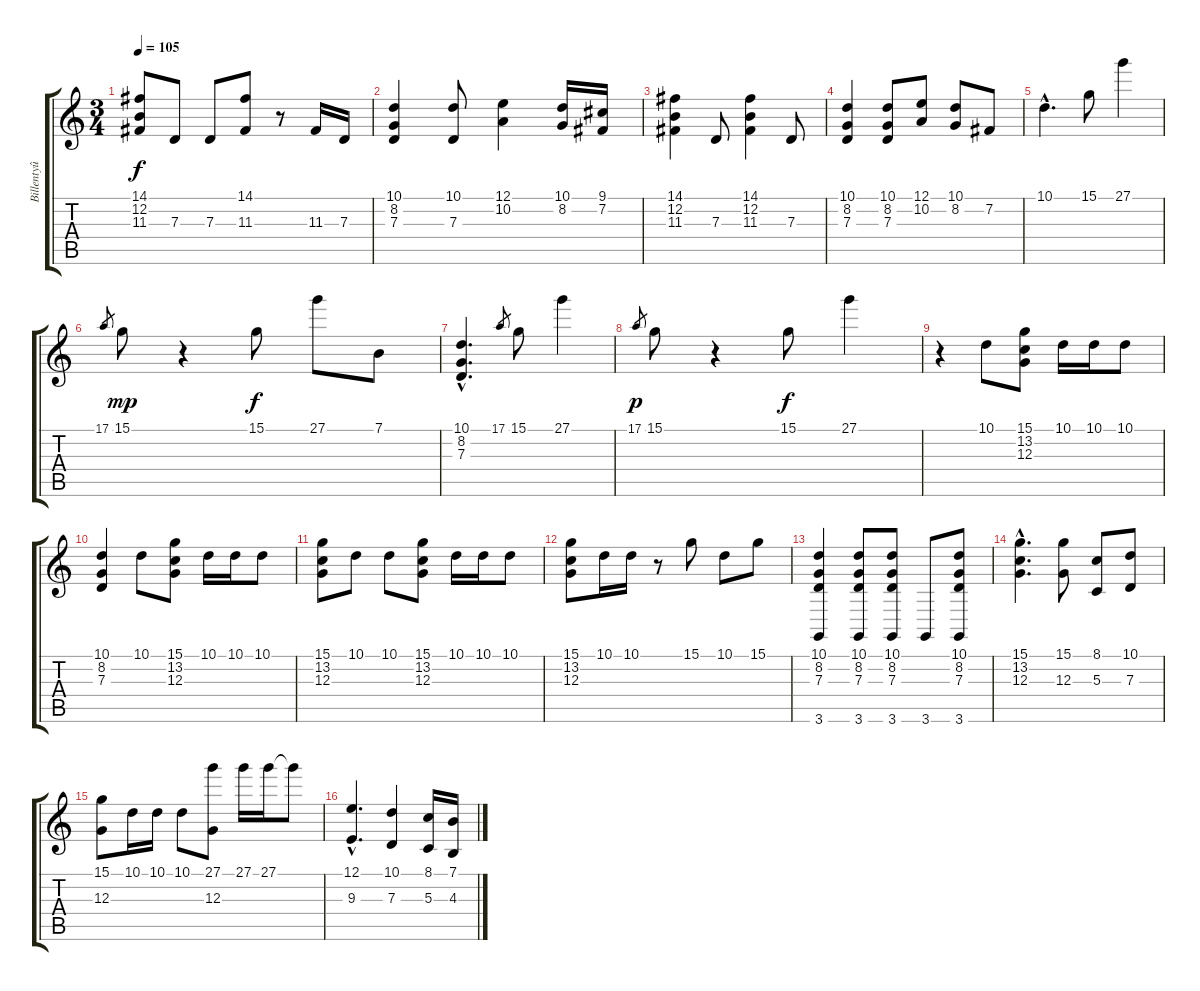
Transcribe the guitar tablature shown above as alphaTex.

\track ("Billentyû" "Billentyû") {instrument brightacousticpiano}
\staff {score tabs}
\tuning (E4 B3 G3 D3 A2 E2) {hide}
\ts (3 4)
\tempo 105
\clef g2
\ks c
(14.1 12.2 11.3).8{dy f} 7.3.8 7.3.8 (14.1 11.3).8 r.8 11.3.16 7.3.16 |
(10.1 8.2 7.3).4 (10.1 7.3).8 (12.1 10.2).4 (10.1 8.2).16 (9.1 7.2).16 |
(14.1 12.2 11.3).4 7.3.8 (14.1 12.2 11.3).4 7.3.8 |
(10.1 8.2 7.3).4 (10.1 8.2 7.3).8 (12.1 10.2).8 (10.1 8.2).8 7.2.8 |
10.1{hac}.4{d} 15.1.8 27.1.4 |
17.1.8{gr} 15.1.8{dy mp} r.4 15.1.8{dy f} 27.1.8 7.1.8 |
(10.1{hac} 8.2{hac} 7.3{hac}).4{d} 17.1.8{gr} 15.1.8 27.1.4 |
17.1.8{gr dy p} 15.1.8 r.4 15.1.8{dy f} 27.1.4 |
r.4 10.1.8 (15.1 13.2 12.3).8 10.1.16 10.1.16 10.1.8 |
(10.1 8.2 7.3).4 10.1.8 (15.1 13.2 12.3).8 10.1.16 10.1.16 10.1.8 |
(15.1 13.2 12.3).8 10.1.8 10.1.8 (15.1 13.2 12.3).8 10.1.16 10.1.16 10.1.8 |
(15.1 13.2 12.3).8 10.1.16 10.1.16 r.8 15.1.8 10.1.8 15.1.8 |
(10.1 8.2 7.3 3.6).4 (10.1 8.2 7.3 3.6).8 (10.1 8.2 7.3 3.6).8 3.6.8 (10.1 8.2 7.3 3.6).8 |
(15.1{hac} 13.2{hac} 12.3{hac}).4{d} (15.1 12.3).8 (8.1 5.3).8 (10.1 7.3).8 |
(15.1 12.3).8 10.1.16 10.1.16 10.1.8 (27.1 12.3).8 27.1.16 27.1.16 27.1{t}.8 |
(12.1{hac} 9.3{hac}).4{d} (10.1 7.3).4 (8.1 5.3).16 (7.1 4.3).16
